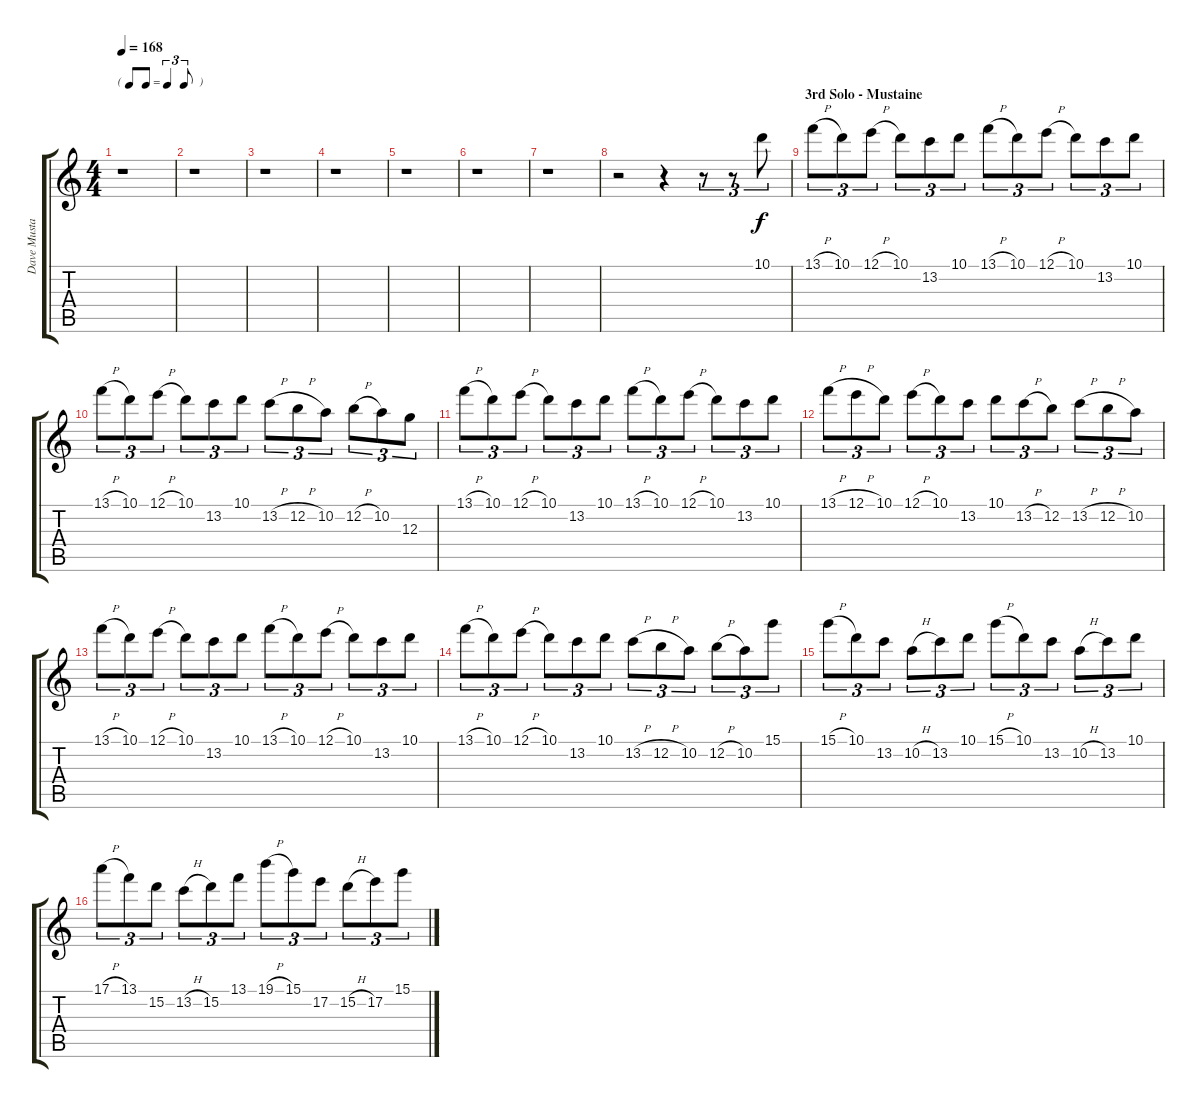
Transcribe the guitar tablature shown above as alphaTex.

\track ("Dave Mustaine Lead" "Dave Musta") {instrument distortionguitar}
\staff {score tabs}
\tuning (E4 B3 G3 D3 A2 E2) {hide}
\ts (4 4)
\tf triplet8th
\tempo 168
\clef g2
\ks c
r.1{dy f} |
r.1 |
r.1 |
r.1 |
r.1 |
r.1 |
r.1 |
r.2 r.4 r.8{tu (3 2)} r.8{tu (3 2)} 10.1.8{tu (3 2)} |
\section ("" "3rd Solo - Mustaine")
13.1{h}.8{tu (3 2)} 10.1.8{tu (3 2)} 12.1{h}.8{tu (3 2)} 10.1.8{tu (3 2)} 13.2.8{tu (3 2)} 10.1.8{tu (3 2)} 13.1{h}.8{tu (3 2)} 10.1.8{tu (3 2)} 12.1{h}.8{tu (3 2)} 10.1.8{tu (3 2)} 13.2.8{tu (3 2)} 10.1.8{tu (3 2)} |
13.1{h}.8{tu (3 2)} 10.1.8{tu (3 2)} 12.1{h}.8{tu (3 2)} 10.1.8{tu (3 2)} 13.2.8{tu (3 2)} 10.1.8{tu (3 2)} 13.2{h}.8{tu (3 2)} 12.2{h}.8{tu (3 2)} 10.2.8{tu (3 2)} 12.2{h}.8{tu (3 2)} 10.2.8{tu (3 2)} 12.3.8{tu (3 2)} |
13.1{h}.8{tu (3 2)} 10.1.8{tu (3 2)} 12.1{h}.8{tu (3 2)} 10.1.8{tu (3 2)} 13.2.8{tu (3 2)} 10.1.8{tu (3 2)} 13.1{h}.8{tu (3 2)} 10.1.8{tu (3 2)} 12.1{h}.8{tu (3 2)} 10.1.8{tu (3 2)} 13.2.8{tu (3 2)} 10.1.8{tu (3 2)} |
13.1{h}.8{tu (3 2)} 12.1{h}.8{tu (3 2)} 10.1.8{tu (3 2)} 12.1{h}.8{tu (3 2)} 10.1.8{tu (3 2)} 13.2.8{tu (3 2)} 10.1.8{tu (3 2)} 13.2{h}.8{tu (3 2)} 12.2.8{tu (3 2)} 13.2{h}.8{tu (3 2)} 12.2{h}.8{tu (3 2)} 10.2.8{tu (3 2)} |
13.1{h}.8{tu (3 2)} 10.1.8{tu (3 2)} 12.1{h}.8{tu (3 2)} 10.1.8{tu (3 2)} 13.2.8{tu (3 2)} 10.1.8{tu (3 2)} 13.1{h}.8{tu (3 2)} 10.1.8{tu (3 2)} 12.1{h}.8{tu (3 2)} 10.1.8{tu (3 2)} 13.2.8{tu (3 2)} 10.1.8{tu (3 2)} |
13.1{h}.8{tu (3 2)} 10.1.8{tu (3 2)} 12.1{h}.8{tu (3 2)} 10.1.8{tu (3 2)} 13.2.8{tu (3 2)} 10.1.8{tu (3 2)} 13.2{h}.8{tu (3 2)} 12.2{h}.8{tu (3 2)} 10.2.8{tu (3 2)} 12.2{h}.8{tu (3 2)} 10.2.8{tu (3 2)} 15.1.8{tu (3 2)} |
15.1{h}.8{tu (3 2)} 10.1.8{tu (3 2)} 13.2.8{tu (3 2)} 10.2{h}.8{tu (3 2)} 13.2.8{tu (3 2)} 10.1.8{tu (3 2)} 15.1{h}.8{tu (3 2)} 10.1.8{tu (3 2)} 13.2.8{tu (3 2)} 10.2{h}.8{tu (3 2)} 13.2.8{tu (3 2)} 10.1.8{tu (3 2)} |
17.1{h}.8{tu (3 2)} 13.1.8{tu (3 2)} 15.2.8{tu (3 2)} 13.2{h}.8{tu (3 2)} 15.2.8{tu (3 2)} 13.1.8{tu (3 2)} 19.1{h}.8{tu (3 2)} 15.1.8{tu (3 2)} 17.2.8{tu (3 2)} 15.2{h}.8{tu (3 2)} 17.2.8{tu (3 2)} 15.1.8{tu (3 2)}
